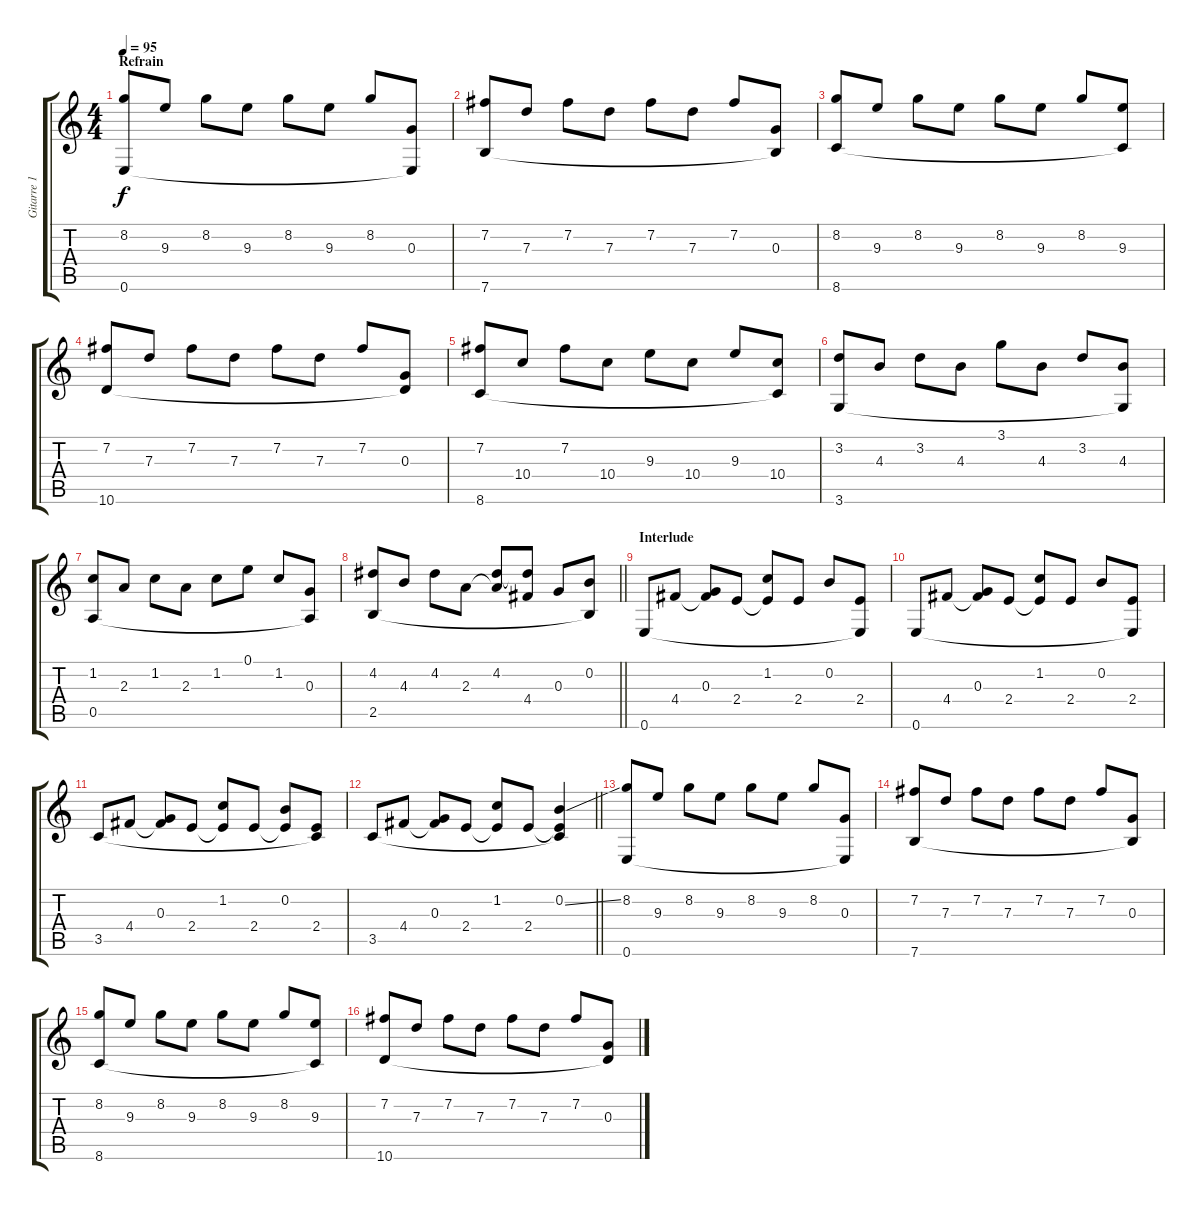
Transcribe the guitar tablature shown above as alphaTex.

\track ("Gitarre 1 (clean)" "Gitarre 1 ") {instrument acousticguitarnylon}
\staff {score tabs}
\tuning (E4 B3 G3 D3 A2 E2) {hide}
\ts (4 4)
\section ("" "Refrain")
\tempo 95
\clef g2
\ks c
(8.2 0.6).8{dy f} 9.3.8 8.2.8 9.3.8 8.2.8 9.3.8 8.2.8 (0.3 0.6{t}).8 |
(7.2 7.6).8 7.3.8 7.2.8 7.3.8 7.2.8 7.3.8 7.2.8 (0.3 7.6{t}).8 |
(8.2 8.6).8 9.3.8 8.2.8 9.3.8 8.2.8 9.3.8 8.2.8 (9.3 8.6{t}).8 |
(7.2 10.6).8 7.3.8 7.2.8 7.3.8 7.2.8 7.3.8 7.2.8 (0.3 10.6{t}).8 |
(7.2 8.6).8 10.4.8 7.2.8 10.4.8 9.3.8 10.4.8 9.3.8 (10.4 8.6{t}).8 |
(3.2 3.6).8 4.3.8 3.2.8 4.3.8 3.1.8 4.3.8 3.2.8 (4.3 3.6{t}).8 |
(1.2 0.5).8 2.3.8 1.2.8 2.3.8 1.2.8 0.1.8 1.2.8 (0.3 0.5{t}).8 |
\barLineRight lightlight
(4.2 2.5).8 4.3.8 4.2.8 2.3.8 (4.2 2.3{t}).8 (4.2{t} 4.4).8 0.3.8 (0.2 2.5{t}).8 |
\section ("" "Interlude")
0.6.8 4.4.8 (0.3 4.4{t}).8 2.4.8 (1.2 2.4{t}).8 2.4.8 0.2.8 (2.4 0.6{t}).8 |
0.6.8 4.4.8 (0.3 4.4{t}).8 2.4.8 (1.2 2.4{t}).8 2.4.8 0.2.8 (2.4 0.6{t}).8 |
3.5.8 4.4.8 (0.3 4.4{t}).8 2.4.8 (1.2 2.4{t}).8 2.4.8 (0.2 2.4{t}).8 (2.4 3.5{t}).8 |
\barLineRight lightlight
3.5.8 4.4.8 (0.3 4.4{t}).8 2.4.8 (1.2 2.4{t}).8 2.4.8 (0.2{ss} 2.4{t} 3.5{t}).4 |
(8.2 0.6).8 9.3.8 8.2.8 9.3.8 8.2.8 9.3.8 8.2.8 (0.3 0.6{t}).8 |
(7.2 7.6).8 7.3.8 7.2.8 7.3.8 7.2.8 7.3.8 7.2.8 (0.3 7.6{t}).8 |
(8.2 8.6).8 9.3.8 8.2.8 9.3.8 8.2.8 9.3.8 8.2.8 (9.3 8.6{t}).8 |
(7.2 10.6).8 7.3.8 7.2.8 7.3.8 7.2.8 7.3.8 7.2.8 (0.3 10.6{t}).8
